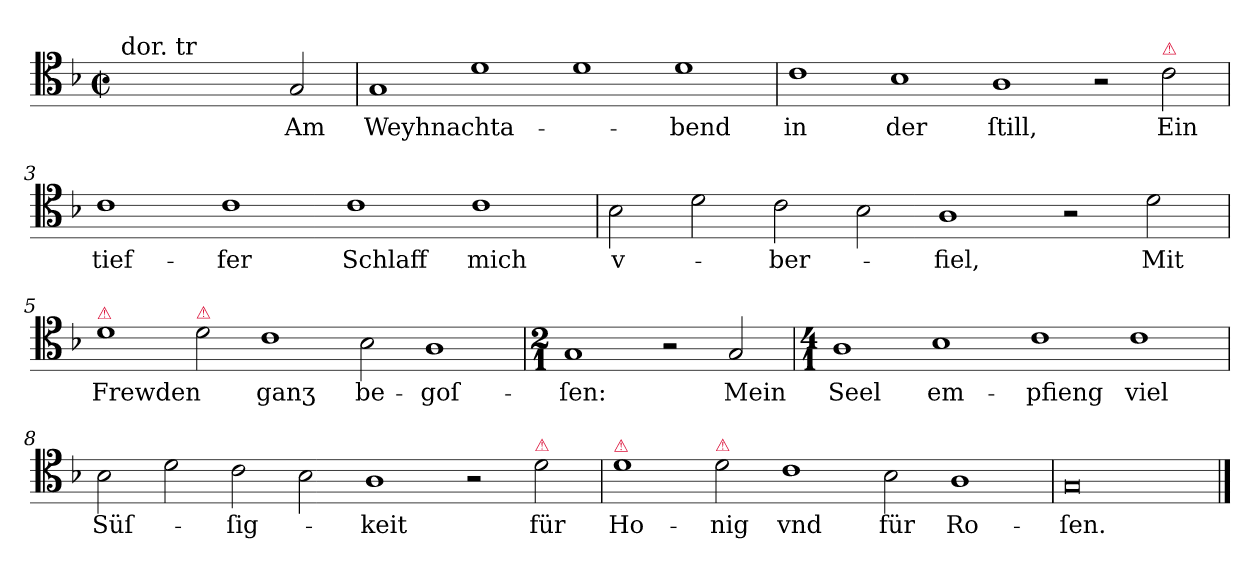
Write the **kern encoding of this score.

**kern	**text
*part1	*part1
*staff1	*staff1
*clefC4	*
*k[b-]	*
*G:dor	*
*M4/1	*
*met(c|)	*
=	=
!LO:TX:a:t=dor. tr	!
1ryy	.
2ryy	.
2G	Am
=1	=1
1G	Weyhnachta-
1d	.
1d	.
1d	-bend
=2	=2
1c	in
1B-	der
1A	ſtill,
2r	.
!LO:TX:a:color=crimson:t=⚠	!
2c	Ein
=3	=3
1c	tief-
1c	-fer
1c	Schlaff
1c	mich
=4	=4
2B-	v-
2d	.
2c	-ber-
2B-	.
1A	-fiel,
2r	.
2d	Mit
=5	=5
!LO:TX:a:color=crimson:t=⚠	!
1d	Frewden
!LO:TX:a:color=crimson:t=⚠	!
2d	.
1c	ganʒ
2B-	be-
1A	-goſ-
=6	=6
*M2/1	*
1G	-ſen:
2r	.
2G	Mein
=7	=7
*M4/1	*
1A	Seel
1B-	em-
1c	-pfieng
1c	viel
=8	=8
2B-	Süſ-
2d	.
2c	-ſig-
2B-	.
1A	-keit
2r	.
!LO:TX:a:color=crimson:t=⚠	!
2d	für
=9	=9
!LO:TX:a:color=crimson:t=⚠	!
1d	Ho-
!LO:TX:a:color=crimson:t=⚠	!
2d	-nig
1c	vnd
2B-	für
1A	Ro-
=10	=10
0G/	-ſen.
==	==
*-	*-
